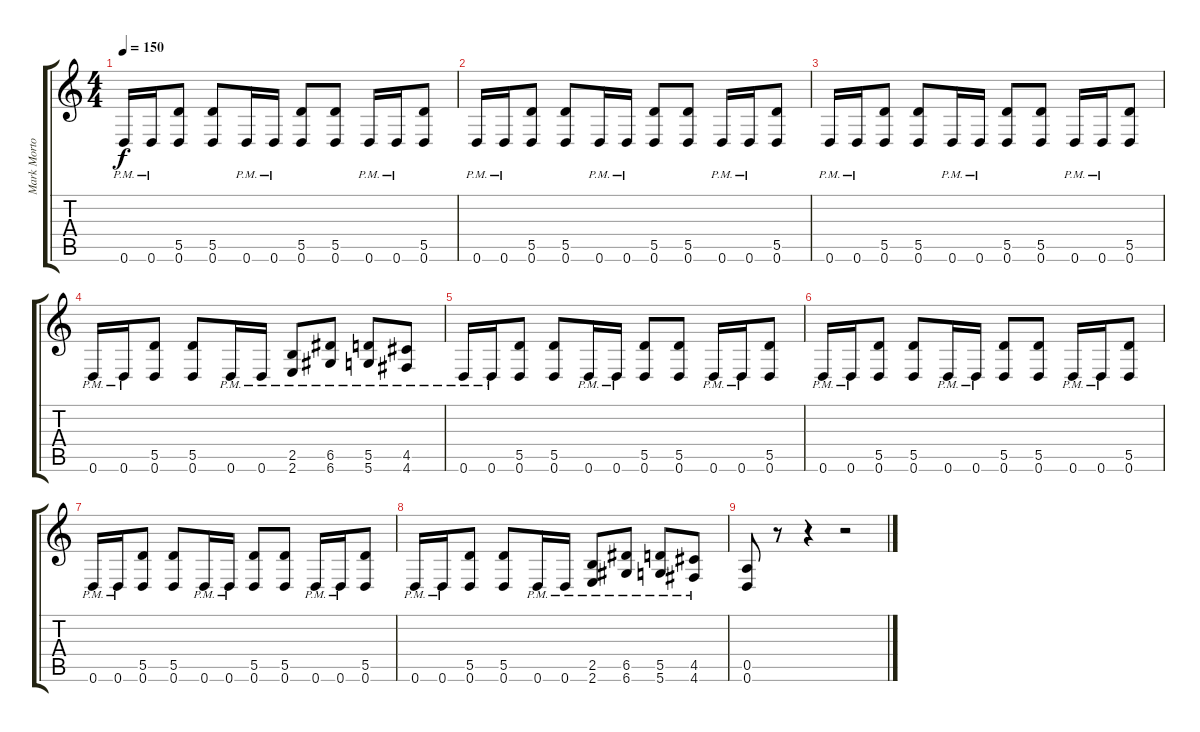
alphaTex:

\track ("Mark Morton" "Mark Morto") {instrument distortionguitar}
\staff {score tabs}
\tuning (E4 B3 G3 D3 A2 D2) {hide}
\ts (4 4)
\tempo 150
\clef g2
\ks c
0.6{pm}.16{dy f} 0.6{pm}.16 (5.5 0.6).8 (5.5 0.6).8 0.6{pm}.16 0.6{pm}.16 (5.5 0.6).8 (5.5 0.6).8 0.6{pm}.16 0.6{pm}.16 (5.5 0.6).8 |
0.6{pm}.16 0.6{pm}.16 (5.5 0.6).8 (5.5 0.6).8 0.6{pm}.16 0.6{pm}.16 (5.5 0.6).8 (5.5 0.6).8 0.6{pm}.16 0.6{pm}.16 (5.5 0.6).8 |
0.6{pm}.16 0.6{pm}.16 (5.5 0.6).8 (5.5 0.6).8 0.6{pm}.16 0.6{pm}.16 (5.5 0.6).8 (5.5 0.6).8 0.6{pm}.16 0.6{pm}.16 (5.5 0.6).8 |
0.6{pm}.16 0.6{pm}.16 (5.5 0.6).8 (5.5 0.6).8 0.6{pm}.16 0.6{pm}.16 (2.5{pm} 2.6{pm}).8 (6.5{pm} 6.6{pm}).8 (5.5{pm} 5.6{pm}).8 (4.5{pm} 4.6{pm}).8 |
0.6{pm}.16 0.6{pm}.16 (5.5 0.6).8 (5.5 0.6).8 0.6{pm}.16 0.6{pm}.16 (5.5 0.6).8 (5.5 0.6).8 0.6{pm}.16 0.6{pm}.16 (5.5 0.6).8 |
0.6{pm}.16 0.6{pm}.16 (5.5 0.6).8 (5.5 0.6).8 0.6{pm}.16 0.6{pm}.16 (5.5 0.6).8 (5.5 0.6).8 0.6{pm}.16 0.6{pm}.16 (5.5 0.6).8 |
0.6{pm}.16 0.6{pm}.16 (5.5 0.6).8 (5.5 0.6).8 0.6{pm}.16 0.6{pm}.16 (5.5 0.6).8 (5.5 0.6).8 0.6{pm}.16 0.6{pm}.16 (5.5 0.6).8 |
0.6{pm}.16 0.6{pm}.16 (5.5 0.6).8 (5.5 0.6).8 0.6{pm}.16 0.6{pm}.16 (2.5{pm} 2.6{pm}).8 (6.5{pm} 6.6{pm}).8 (5.5{pm} 5.6{pm}).8 (4.5{pm} 4.6{pm}).8 |
(0.5 0.6).8 r.8 r.4 r.2
